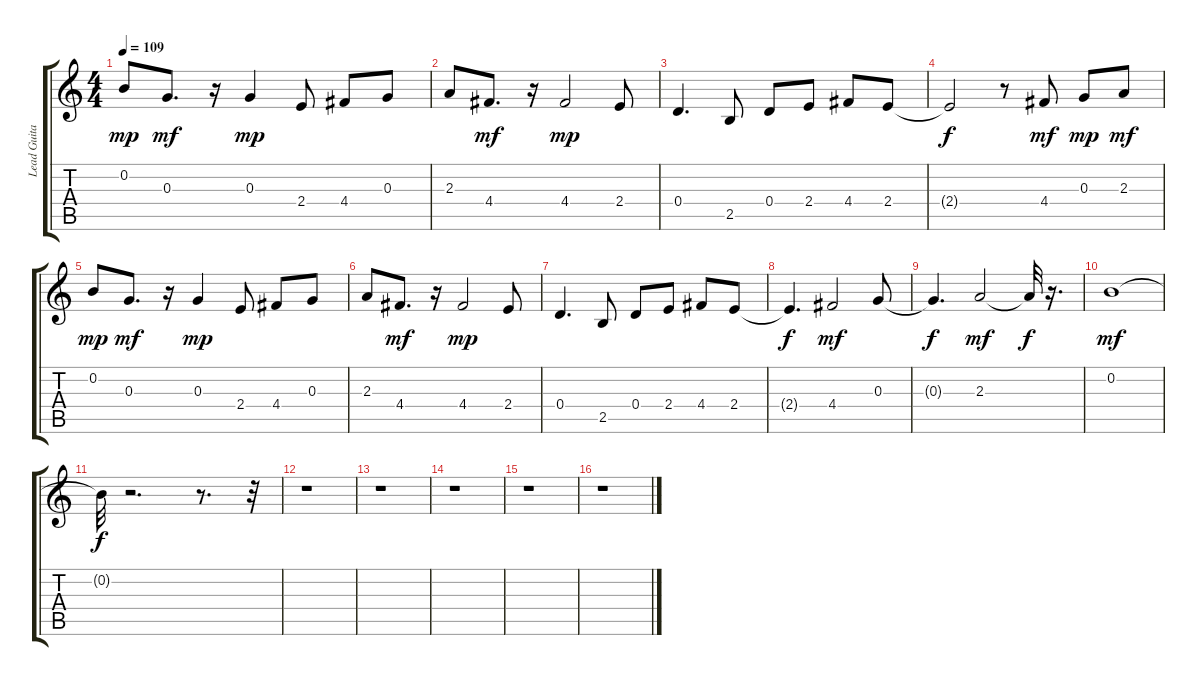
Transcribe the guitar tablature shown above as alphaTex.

\track ("Lead Guitar" "Lead Guita") {instrument overdrivenguitar}
\staff {score tabs}
\tuning (E4 B3 G3 D3 A2 E2) {hide}
\ts (4 4)
\tempo 109
\clef g2
\ks c
0.2.8{dy mp} 0.3.8{d dy mf} r.16 0.3.4{dy mp} 2.4.8 4.4.8 0.3.8 |
2.3.8 4.4.8{d dy mf} r.16 4.4.2{dy mp} 2.4.8 |
0.4.4{d} 2.5.8 0.4.8 2.4.8 4.4.8 2.4.8 |
2.4{t}.2{dy f} r.8 4.4.8{dy mf} 0.3.8{dy mp} 2.3.8{dy mf} |
0.2.8{dy mp} 0.3.8{d dy mf} r.16 0.3.4{dy mp} 2.4.8 4.4.8 0.3.8 |
2.3.8 4.4.8{d dy mf} r.16 4.4.2{dy mp} 2.4.8 |
0.4.4{d} 2.5.8 0.4.8 2.4.8 4.4.8 2.4.8 |
2.4{t}.4{d dy f} 4.4.2{dy mf} 0.3.8 |
0.3{t}.4{d dy f} 2.3.2{dy mf} 2.3{t}.32{dy f} r.16{d} |
0.2.1{dy mf} |
0.2{t}.32{dy f} r.2{d} r.8{d} r.32 |
r.1 |
r.1 |
r.1 |
r.1 |
r.1
